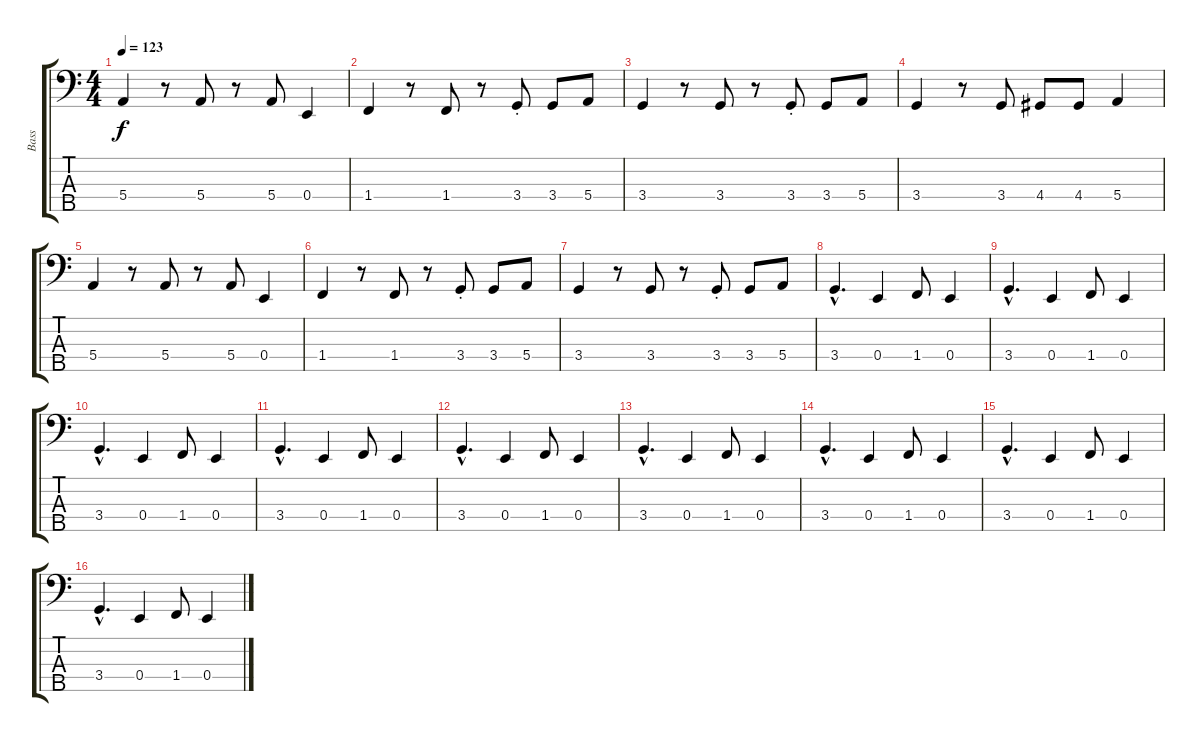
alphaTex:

\track ("Bass" "Bass") {instrument synthbass1}
\staff {score tabs}
\tuning (G2 D2 A1 E1 B0) {hide}
\ts (4 4)
\tempo 123
\clef f4
\ks c
5.4.4{dy f} r.8 5.4.8 r.8 5.4.8 0.4.4 |
1.4.4 r.8 1.4.8 r.8 3.4{st}.8 3.4.8 5.4.8 |
3.4.4 r.8 3.4.8 r.8 3.4{st}.8 3.4.8 5.4.8 |
3.4.4 r.8 3.4.8 4.4.8 4.4.8 5.4.4 |
5.4.4 r.8 5.4.8 r.8 5.4.8 0.4.4 |
1.4.4 r.8 1.4.8 r.8 3.4{st}.8 3.4.8 5.4.8 |
3.4.4 r.8 3.4.8 r.8 3.4{st}.8 3.4.8 5.4.8 |
3.4{hac}.4{d} 0.4.4 1.4.8 0.4.4 |
3.4{hac}.4{d} 0.4.4 1.4.8 0.4.4 |
3.4{hac}.4{d} 0.4.4 1.4.8 0.4.4 |
3.4{hac}.4{d} 0.4.4 1.4.8 0.4.4 |
3.4{hac}.4{d} 0.4.4 1.4.8 0.4.4 |
3.4{hac}.4{d} 0.4.4 1.4.8 0.4.4 |
3.4{hac}.4{d} 0.4.4 1.4.8 0.4.4 |
3.4{hac}.4{d} 0.4.4 1.4.8 0.4.4 |
3.4{hac}.4{d} 0.4.4 1.4.8 0.4.4
